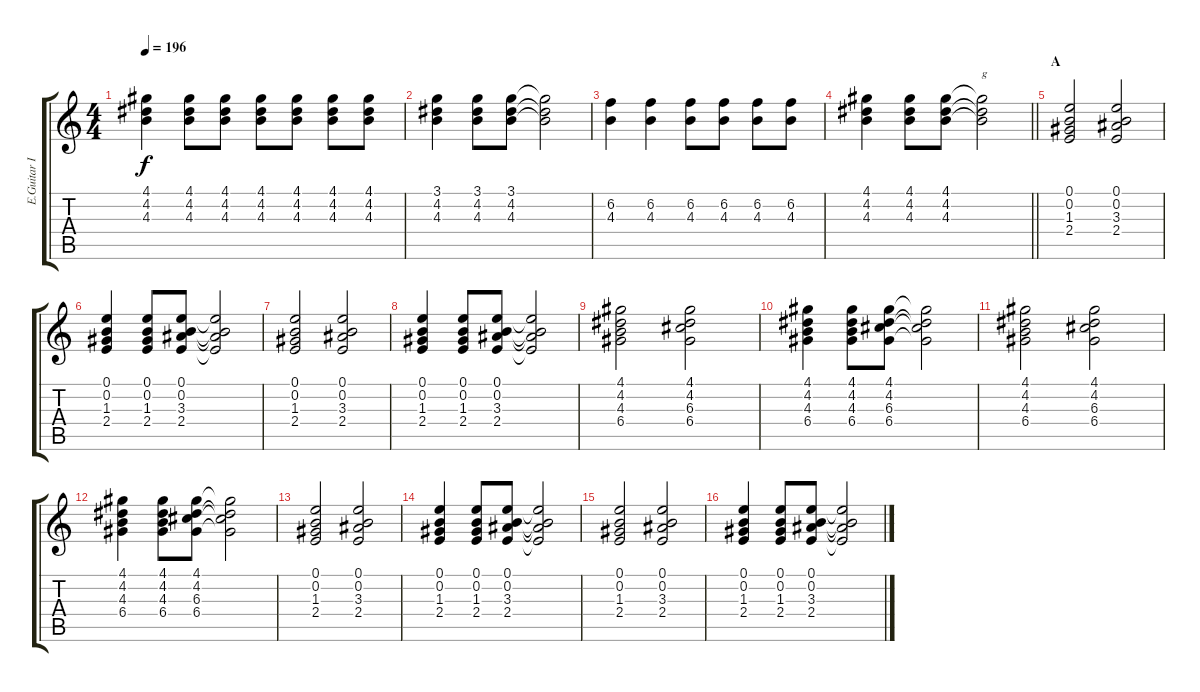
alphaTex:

\track ("E.Guitar II" "E.Guitar I") {instrument distortionguitar}
\staff {score tabs}
\tuning (E4 B3 G3 D3 A2 E2) {hide}
\ts (4 4)
\tempo 196
\clef g2
\ks c
(4.1 4.2 4.3).4{dy f} (4.1 4.2 4.3).8 (4.1 4.2 4.3).8 (4.1 4.2 4.3).8 (4.1 4.2 4.3).8 (4.1 4.2 4.3).8 (4.1 4.2 4.3).8 |
(3.1 4.2 4.3).4 (3.1 4.2 4.3).8 (3.1 4.2 4.3).8 (3.1{t} 4.2{t} 4.3{t}).2 |
(6.2 4.3).4 (6.2 4.3).4 (6.2 4.3).8 (6.2 4.3).8 (6.2 4.3).8 (6.2 4.3).8 |
\barLineRight lightlight
(4.1 4.2 4.3).4 (4.1 4.2 4.3).8 (4.1 4.2 4.3).8 (4.1{t} 4.2{t} 4.3{t}).2{txt "g"} |
\section ("" "A")
(0.1 0.2 1.3 2.4).2 (0.1 0.2 3.3 2.4).2 |
(0.1 0.2 1.3 2.4).4 (0.1 0.2 1.3 2.4).8 (0.1 0.2 3.3 2.4).8 (0.1{t} 0.2{t} 3.3{t} 2.4{t}).2 |
(0.1 0.2 1.3 2.4).2 (0.1 0.2 3.3 2.4).2 |
(0.1 0.2 1.3 2.4).4 (0.1 0.2 1.3 2.4).8 (0.1 0.2 3.3 2.4).8 (0.1{t} 0.2{t} 3.3{t} 2.4{t}).2 |
(4.1 4.2 4.3 6.4).2 (4.1 4.2 6.3 6.4).2 |
(4.1 4.2 4.3 6.4).4 (4.1 4.2 4.3 6.4).8 (4.1 4.2 6.3 6.4).8 (4.1{t} 4.2{t} 6.3{t} 6.4{t}).2 |
(4.1 4.2 4.3 6.4).2 (4.1 4.2 6.3 6.4).2 |
(4.1 4.2 4.3 6.4).4 (4.1 4.2 4.3 6.4).8 (4.1 4.2 6.3 6.4).8 (4.1{t} 4.2{t} 6.3{t} 6.4{t}).2 |
(0.1 0.2 1.3 2.4).2 (0.1 0.2 3.3 2.4).2 |
(0.1 0.2 1.3 2.4).4 (0.1 0.2 1.3 2.4).8 (0.1 0.2 3.3 2.4).8 (0.1{t} 0.2{t} 3.3{t} 2.4{t}).2 |
(0.1 0.2 1.3 2.4).2 (0.1 0.2 3.3 2.4).2 |
(0.1 0.2 1.3 2.4).4 (0.1 0.2 1.3 2.4).8 (0.1 0.2 3.3 2.4).8 (0.1{t} 0.2{t} 3.3{t} 2.4{t}).2
